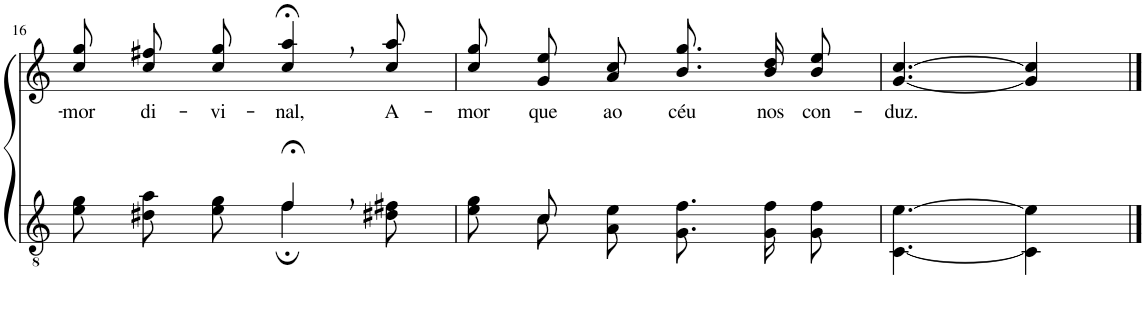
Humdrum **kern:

**kern	**kern	**text
*part2	*part1	*part1
*staff2	*staff1	*staff1
*I"Parte III e IV	*I"Parte I e II	*
!!LO:PB:g=z
*clefGv2	*clefG2	*
*Trd3c5	*Trd3c5	*
*k[]	*k[]	*
*M6/8	*M6/8	*
=16	=16	=16
*^	*	*
!	!	!	!LO:LY:b
4.ryy	8e\ 8g\L	8cc\ 8gg\L	-mor
!	!	!	!LO:LY:b
.	8d#X\ 8a\	8cc\ 8ff#X\	di-
!	!	!	!LO:LY:b
.	8e\ 8g\J	8cc\ 8gg\J	-vi-
!	!	!	!LO:LY:b
4f;<,/	4f;\	4cc/;<, 4aa/;<,	-nal,
!	!	!	!LO:LY:b
8ryy	8d#X\ 8f#X\	8cc/ 8aa/	A-
=17	=17	=17	=17
!	!	!	!LO:LY:b
8e\ 8g\L	8ryy	8cc\ 8gg\L	-mor
!	!	!	!LO:LY:b
8c\	8c/	8g\ 8ee\	que
!	!	!	!LO:LY:b
8A\ 8e\J	2ryy	8a\ 8cc\J	ao
!	!	!	!LO:LY:b
8.G\ 8.f\L	.	8.b\ 8.gg\L	céu
!	!	!	!LO:LY:b
16G\ 16f\K	.	16b\ 16dd\K	nos
!	!	!	!LO:LY:b
8G\ 8f\J	.	8b\ 8ee\J	con-
*v	*v	*	*
=18	=18	=18
!	!	!LO:LY:b
[4.C\ [4.e\	[4.g/ [4.cc/	-duz.
4C\] 4e\]	4g/] 4cc/]	.
==	==	==
*-	*-	*-
